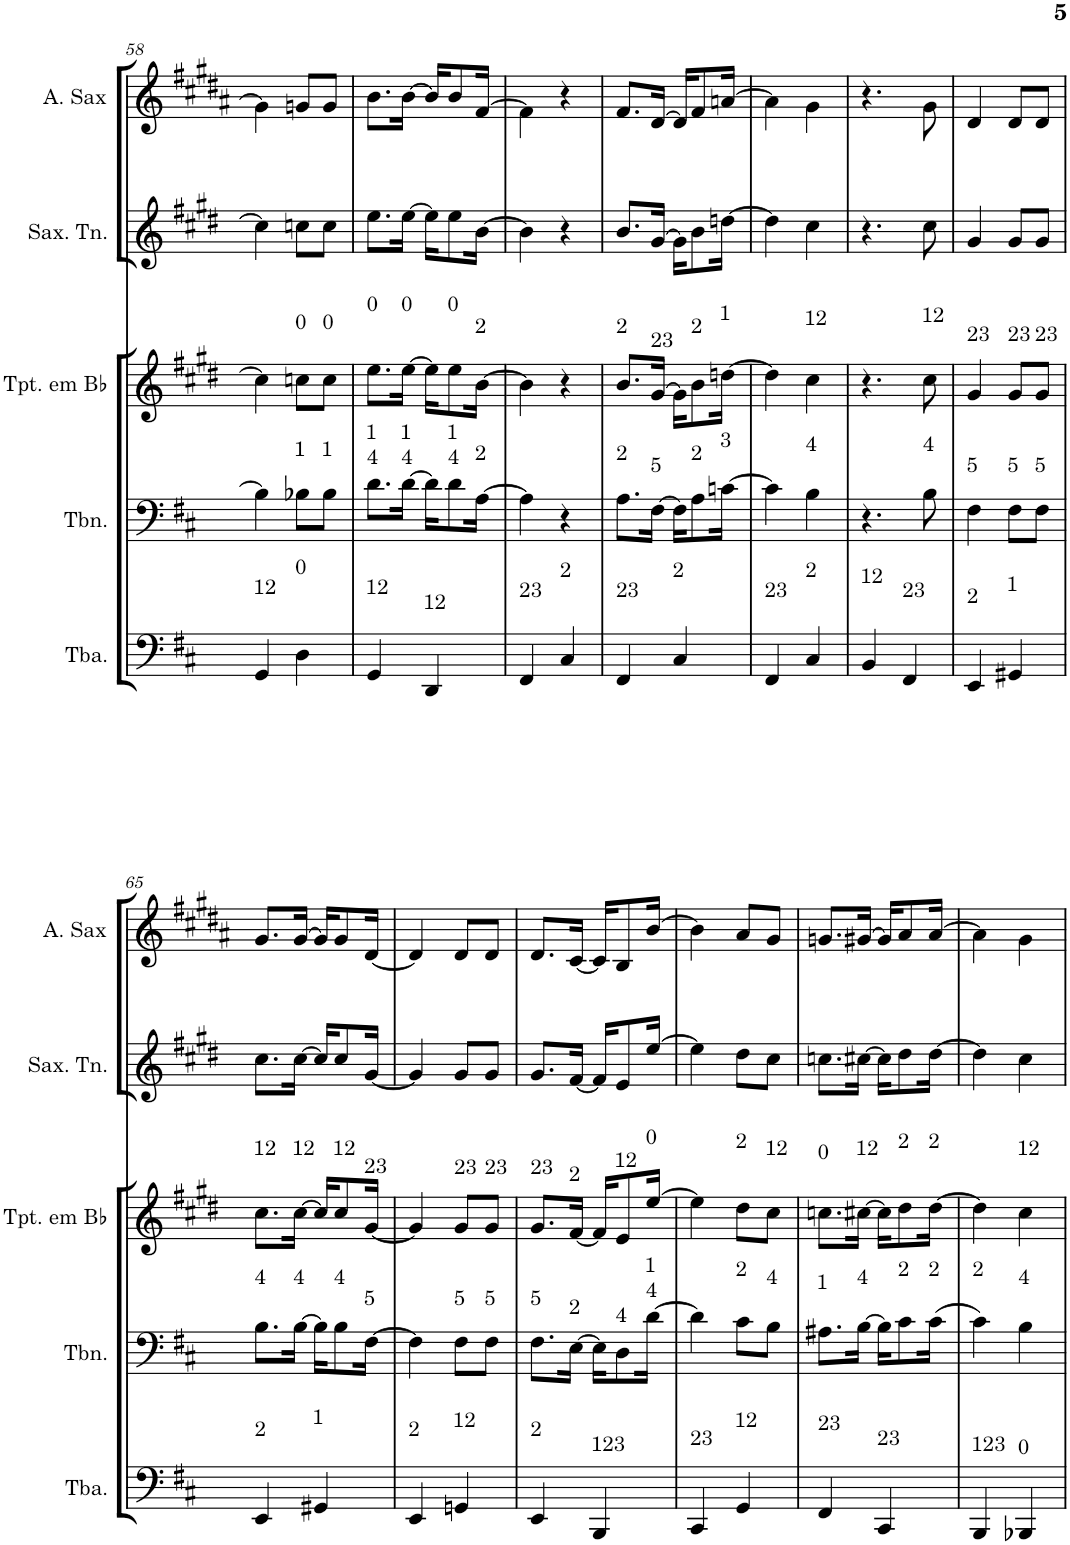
**kern	**kern	**kern	**kern	**kern
*part5	*part4	*part3	*part2	*part1
*staff5	*staff4	*staff3	*staff2	*staff1
*I"Tuba	*I"Trombone	*I"Trompete em Bb	*I"Saxofone Tenor	*I"Saxofone Alto
*I'Tba.	*I'Tbn.	*I'Tpt. em Bb	*I'Sax. Tn.	*
!!LO:PB:g=z
*clefF4	*clefF4	*clefG2	*clefG2	*clefG2
*	*	*Trd1c2	*Trd8c14	*Trd5c9
*k[f#c#]	*k[f#c#]	*k[f#c#g#d#]	*k[f#c#g#d#]	*k[f#c#g#d#a#]
*M2/4	*M2/4	*M2/4	*M2/4	*M2/4
=58	=58	=58	=58	=58
!LO:TX:a:t=12	!	!	!	!
4GG/	4B-\]	4cc\]	4cc\]	4g\]
!	!	!LO:TX:a:t=0	!	!
!	!LO:TX:a:t=1	!	!	!
!LO:TX:a:t=0	!	!	!	!
4D\	8B-X\L	8ccn\L	8ccn\L	8gn/L
!	!	!LO:TX:a:t=0	!	!
!	!LO:TX:a:t=1	!	!	!
.	8B-\J	8cc\J	8cc\J	8g/J
=59	=59	=59	=59	=59
!	!	!LO:TX:a:t=0	!	!
!	!LO:TX:a:t=1	!	!	!
!	!LO:TX:a:t=4	!	!	!
!LO:TX:a:t=12	!	!	!	!
4GG/	8.d\L	8.ee\L	8.ee\L	8.b\L
!	!	!LO:TX:a:t=0	!	!
!	!LO:TX:a:t=1	!	!	!
!	!LO:TX:a:t=4	!	!	!
.	[>16d\Jk	[>16ee\Jk	[>16ee\Jk	[>16b\Jk
!LO:TX:a:t=12	!	!	!	!
4DD/	16d\KL]	16ee\KL]	16ee\KL]	16b/KL]
!	!	!LO:TX:a:t=0	!	!
!	!LO:TX:a:t=1	!	!	!
!	!LO:TX:a:t=4	!	!	!
.	8d\	8ee\	8ee\	8b/
!	!	!LO:TX:a:t=2	!	!
!	!LO:TX:a:t=2	!	!	!
.	[>16A\Jk	[>16b\Jk	[>16b\Jk	[>16f#/Jk
=60	=60	=60	=60	=60
!LO:TX:a:t=23	!	!	!	!
4FF#/	4A\]	4b\]	4b\]	4f#\]
!LO:TX:a:t=2	!	!	!	!
4C#/	4r	4r	4r	4r
=61	=61	=61	=61	=61
!	!	!LO:TX:a:t=2	!	!
!	!LO:TX:a:t=2	!	!	!
!LO:TX:a:t=23	!	!	!	!
4FF#/	8.A\L	8.b/L	8.b/L	8.f#/L
!	!	!LO:TX:a:t=23	!	!
!	!LO:TX:a:t=5	!	!	!
.	[>16F#\Jk	[>16g#/Jk	[>16g#/Jk	[>16d#/Jk
!LO:TX:a:t=2	!	!	!	!
4C#/	16F#\KL]	16g#\KL]	16g#\KL]	16d#/KL]
!	!	!LO:TX:a:t=2	!	!
!	!LO:TX:a:t=2	!	!	!
.	8A\	8b\	8b\	8f#/
!	!	!LO:TX:a:t=1	!	!
!	!LO:TX:a:t=3	!	!	!
.	[16cn\Jk	[16ddn\Jk	[>16ddn\Jk	[>16an/Jk
=62	=62	=62	=62	=62
!LO:TX:a:t=23	!	!	!	!
4FF#/	4c\]	4dd\]	4dd\]	4a\]
!	!	!LO:TX:a:t=12	!	!
!	!LO:TX:a:t=4	!	!	!
!LO:TX:a:t=2	!	!	!	!
4C#/	4B\	4cc#\	4cc#\	4g#\
=63	=63	=63	=63	=63
!LO:TX:a:t=12	!	!	!	!
4BB/	4.r	4.r	4.r	4.r
!LO:TX:a:t=23	!	!	!	!
4FF#/	.	.	.	.
!	!	!LO:TX:a:t=12	!	!
!	!LO:TX:a:t=4	!	!	!
.	8B\	8cc#\	8cc#\	8g#\
=64	=64	=64	=64	=64
!	!	!LO:TX:a:t=23	!	!
!	!LO:TX:a:t=5	!	!	!
!LO:TX:a:t=2	!	!	!	!
4EE/	4F#\	4g#/	4g#/	4d#/
!	!	!LO:TX:a:t=23	!	!
!	!LO:TX:a:t=5	!	!	!
!LO:TX:a:t=1	!	!	!	!
4GG#X/	8F#\L	8g#/L	8g#/L	8d#/L
!	!	!LO:TX:a:t=23	!	!
!	!LO:TX:a:t=5	!	!	!
.	8F#\J	8g#/J	8g#/J	8d#/J
!!LO:LB:g=z
=65	=65	=65	=65	=65
!	!	!LO:TX:a:t=12	!	!
!	!LO:TX:a:t=4	!	!	!
!LO:TX:a:t=2	!	!	!	!
4EE/	8.B\L	8.cc#\L	8.cc#\L	8.g#/L
!	!	!LO:TX:a:t=12	!	!
!	!LO:TX:a:t=4	!	!	!
.	[>16B\Jk	[>16cc#\Jk	[>16cc#\Jk	[>16g#/Jk
!LO:TX:a:t=1	!	!	!	!
4GG#X/	16B\KL]	16cc#/KL]	16cc#/KL]	16g#/KL]
!	!	!LO:TX:a:t=12	!	!
!	!LO:TX:a:t=4	!	!	!
.	8B\	8cc#/	8cc#/	8g#/
!	!	!LO:TX:a:t=23	!	!
!	!LO:TX:a:t=5	!	!	!
.	[>16F#\Jk	[<16g#/Jk	[<16g#/Jk	[<16d#/Jk
=66	=66	=66	=66	=66
!LO:TX:a:t=2	!	!	!	!
4EE/	4F#\]	4g#/]	4g#/]	4d#/]
!	!	!LO:TX:a:t=23	!	!
!	!LO:TX:a:t=5	!	!	!
!LO:TX:a:t=12	!	!	!	!
4GGn/	8F#\L	8g#/L	8g#/L	8d#/L
!	!	!LO:TX:a:t=23	!	!
!	!LO:TX:a:t=5	!	!	!
.	8F#\J	8g#/J	8g#/J	8d#/J
=67	=67	=67	=67	=67
!	!	!LO:TX:a:t=23	!	!
!	!LO:TX:a:t=5	!	!	!
!LO:TX:a:t=2	!	!	!	!
4EE/	8.F#\L	8.g#/L	8.g#/L	8.d#/L
!	!	!LO:TX:a:t=2	!	!
!	!LO:TX:a:t=2	!	!	!
.	[>16E\Jk	[<16f#/Jk	[<16f#/Jk	[<16c#/Jk
!LO:TX:a:t=123	!	!	!	!
4BBB/	16E\KL]	16f#/KL]	16f#/KL]	16c#/KL]
!	!	!LO:TX:a:t=12	!	!
!	!LO:TX:a:t=4	!	!	!
.	8D\	8e/	8e/	8B/
!	!	!LO:TX:a:t=0	!	!
!	!LO:TX:a:t=1	!	!	!
!	!LO:TX:a:t=4	!	!	!
.	[>16d\Jk	[>16ee/Jk	[>16ee/Jk	[>16b/Jk
=68	=68	=68	=68	=68
!LO:TX:a:t=23	!	!	!	!
4CC#/	4d\]	4ee\]	4ee\]	4b\]
!	!	!LO:TX:a:t=2	!	!
!	!LO:TX:a:t=2	!	!	!
!LO:TX:a:t=12	!	!	!	!
4GG/	8c#\L	8dd#\L	8dd#\L	8a#/L
!	!	!LO:TX:a:t=12	!	!
!	!LO:TX:a:t=4	!	!	!
.	8B\J	8cc#\J	8cc#\J	8g#/J
=69	=69	=69	=69	=69
!	!	!LO:TX:a:t=0	!	!
!	!LO:TX:a:t=1	!	!	!
!LO:TX:a:t=23	!	!	!	!
4FF#/	8.A#X\L	8.ccn\L	8.ccn\L	8.gn/L
!	!	!LO:TX:a:t=12	!	!
!	!LO:TX:a:t=4	!	!	!
.	[>16B\Jk	[>16cc#X\Jk	[>16cc#X\Jk	[>16g#X/Jk
!LO:TX:a:t=23	!	!	!	!
4CC#/	16B\KL]	16cc#\KL]	16cc#\KL]	16g#/KL]
!	!	!LO:TX:a:t=2	!	!
!	!LO:TX:a:t=2	!	!	!
.	8c#\	8dd#\	8dd#\	8a#/
!	!	!LO:TX:a:t=2	!	!
!	!LO:TX:a:t=2	!	!	!
.	(>16c#\Jk	[16dd#\Jk	[>16dd#\Jk	[>16a#/Jk
=70	=70	=70	=70	=70
!	!LO:TX:a:t=2	!	!	!
!LO:TX:a:t=123	!	!	!	!
4BBB/	4c#\)	4dd#\]	4dd#\]	4a#\]
!	!	!LO:TX:a:t=12	!	!
!	!LO:TX:a:t=4	!	!	!
!LO:TX:a:t=0	!	!	!	!
4BBB-X/	4B\	4cc#\	4cc#\	4g#\
=	=	=	=	=
*-	*-	*-	*-	*-
